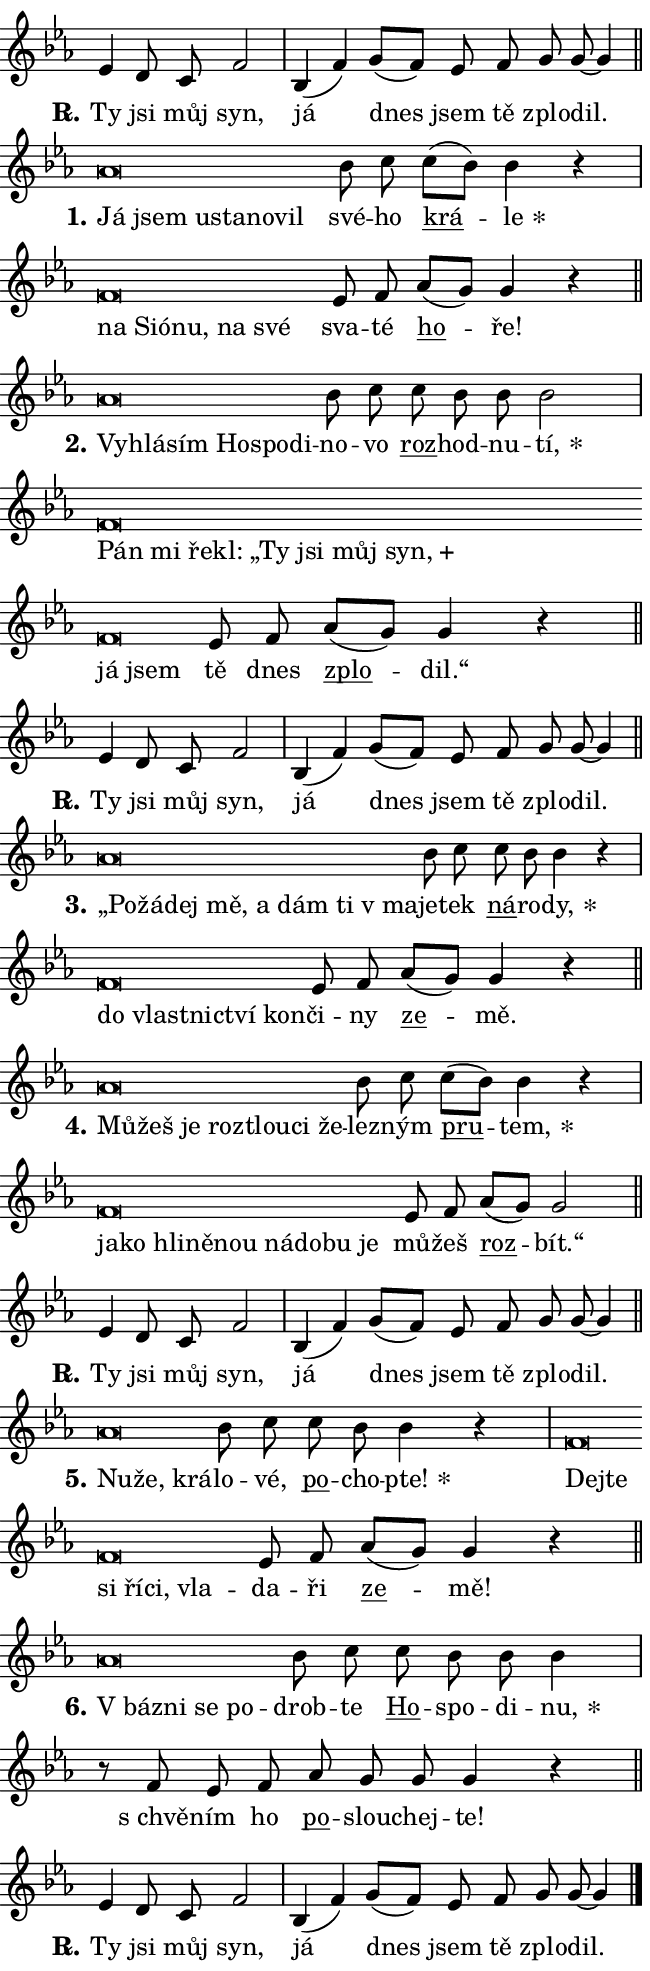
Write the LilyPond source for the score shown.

\version "2.24.0"
\header { tagline = "" }
\paper {
  indent = 0\cm
  top-margin = 0\cm
  right-margin = 0.13\cm % to fit lyric hyphens
  bottom-margin = 0\cm
  left-margin = 0\cm
  paper-width = 11\cm
  page-breaking = #ly:one-page-breaking
  system-system-spacing.basic-distance = #11
  score-system-spacing.basic-distance = #11
  ragged-last = ##f
}


%% Author: Thomas Morley
%% https://lists.gnu.org/archive/html/lilypond-user/2020-05/msg00002.html
#(define (line-position grob)
"Returns position of @var[grob} in current system:
   @code{'start}, if at first time-step
   @code{'end}, if at last time-step
   @code{'middle} otherwise
"
  (let* ((col (ly:item-get-column grob))
         (ln (ly:grob-object col 'left-neighbor))
         (rn (ly:grob-object col 'right-neighbor))
         (col-to-check-left (if (ly:grob? ln) ln col))
         (col-to-check-right (if (ly:grob? rn) rn col))
         (break-dir-left
           (and
             (ly:grob-property col-to-check-left 'non-musical #f)
             (ly:item-break-dir col-to-check-left)))
         (break-dir-right
           (and
             (ly:grob-property col-to-check-right 'non-musical #f)
             (ly:item-break-dir col-to-check-right))))
        (cond ((eqv? 1 break-dir-left) 'start)
              ((eqv? -1 break-dir-right) 'end)
              (else 'middle))))

#(define (tranparent-at-line-position vctor)
  (lambda (grob)
  "Relying on @code{line-position} select the relevant enry from @var{vctor}.
Used to determine transparency,"
    (case (line-position grob)
      ((end) (not (vector-ref vctor 0)))
      ((middle) (not (vector-ref vctor 1)))
      ((start) (not (vector-ref vctor 2))))))

noteHeadBreakVisibility =
#(define-music-function (break-visibility)(vector?)
"Makes @code{NoteHead}s transparent relying on @var{break-visibility}"
#{
  \override NoteHead.transparent =
    #(tranparent-at-line-position break-visibility)
#})

#(define delete-ledgers-for-transparent-note-heads
  (lambda (grob)
    "Reads whether a @code{NoteHead} is transparent.
If so this @code{NoteHead} is removed from @code{'note-heads} from
@var{grob}, which is supposed to be @code{LedgerLineSpanner}.
As a result ledgers are not printed for this @code{NoteHead}"
    (let* ((nhds-array (ly:grob-object grob 'note-heads))
           (nhds-list
             (if (ly:grob-array? nhds-array)
                 (ly:grob-array->list nhds-array)
                 '()))
           ;; Relies on the transparent-property being done before
           ;; Staff.LedgerLineSpanner.after-line-breaking is executed.
           ;; This is fragile ...
           (to-keep
             (remove
               (lambda (nhd)
                 (ly:grob-property nhd 'transparent #f))
               nhds-list)))
      ;; TODO find a better method to iterate over grob-arrays, similiar
      ;; to filter/remove etc for lists
      ;; For now rebuilt from scratch
      (set! (ly:grob-object grob 'note-heads)  '())
      (for-each
        (lambda (nhd)
          (ly:pointer-group-interface::add-grob grob 'note-heads nhd))
        to-keep))))

squashNotes = {
  \override NoteHead.X-extent = #'(-0.2 . 0.2)
  \override NoteHead.Y-extent = #'(-0.75 . 0)
  \override NoteHead.stencil =
    #(lambda (grob)
       (let ((pos (ly:grob-property grob 'staff-position)))
         (begin
           (if (< pos -7) (display "ERROR: Lower brevis then expected\n") (display ""))
           (if (<= pos -6) ly:text-interface::print ly:note-head::print))))
}
unSquashNotes = {
  \revert NoteHead.X-extent
  \revert NoteHead.Y-extent
  \revert NoteHead.stencil
}

hideNotes = \noteHeadBreakVisibility #begin-of-line-visible
unHideNotes = \noteHeadBreakVisibility #all-visible

% work-around for resetting accidentals
% https://lilypond.org/doc/v2.23/Documentation/notation/displaying-rhythms#unmetered-music
cadenzaMeasure = {
  \cadenzaOff
  \partial 1024 s1024
  \cadenzaOn
}

#(define-markup-command (accent layout props text) (markup?)
  "Underline accented syllable"
  (interpret-markup layout props
    #{\markup \override #'(offset . 4.3) \underline { #text }#}))

responsum = \markup \concat {
  "R" \hspace #-1.05 \path #0.1 #'((moveto 0 0.07) (lineto 0.9 0.8)) \hspace #0.05 "."
}

spaceSize = #0.6828661417322834 % exact space size for TeX Gyre Schola

\layout {
  \context {
    \Staff
    \remove "Time_signature_engraver"
    \override LedgerLineSpanner.after-line-breaking = #delete-ledgers-for-transparent-note-heads
  }
  \context {
    \Lyrics {
      \override LyricSpace.minimum-distance = \spaceSize
      \override LyricText.font-name = #"TeX Gyre Schola"
      \override LyricText.font-size = 1
      \override StanzaNumber.font-name = #"TeX Gyre Schola Bold"
      \override StanzaNumber.font-size = 1
    }
  }
  \context {
    \Score 
    \override NoteHead.text =
      #(lambda (grob) 
        (let ((pos (ly:grob-property grob 'staff-position)))
          #{\markup {
            \combine
              \halign #-0.55 \raise #(if (= pos -6) 0 0.5) \override #'(thickness . 2) \draw-line #'(3.2 . 0)
              \musicglyph "noteheads.sM1"
          }#}))
  }
}

% magnetic-lyrics.ily
%
%   written by
%     Jean Abou Samra <jean@abou-samra.fr>
%     Werner Lemberg <wl@gnu.org>
%
%   adapted by
%     Jiri Hon <jiri.hon@gmail.com>
%
% Version 2022-Apr-15

% https://www.mail-archive.com/lilypond-user@gnu.org/msg149350.html

#(define (Left_hyphen_pointer_engraver context)
   "Collect syllable-hyphen-syllable occurrences in lyrics and store
them in properties.  This engraver only looks to the left.  For
example, if the lyrics input is @code{foo -- bar}, it does the
following.

@itemize @bullet
@item
Set the @code{text} property of the @code{LyricHyphen} grob between
@q{foo} and @q{bar} to @code{foo}.

@item
Set the @code{left-hyphen} property of the @code{LyricText} grob with
text @q{foo} to the @code{LyricHyphen} grob between @q{foo} and
@q{bar}.
@end itemize

Use this auxiliary engraver in combination with the
@code{lyric-@/text::@/apply-@/magnetic-@/offset!} hook."
   (let ((hyphen #f)
         (text #f))
     (make-engraver
      (acknowledgers
       ((lyric-syllable-interface engraver grob source-engraver)
        (set! text grob)))
      (end-acknowledgers
       ((lyric-hyphen-interface engraver grob source-engraver)
        ;(when (not (grob::has-interface grob 'lyric-space-interface))
          (set! hyphen grob)));)
      ((stop-translation-timestep engraver)
       (when (and text hyphen)
         (ly:grob-set-object! text 'left-hyphen hyphen))
       (set! text #f)
       (set! hyphen #f)))))

#(define (lyric-text::apply-magnetic-offset! grob)
   "If the space between two syllables is less than the value in
property @code{LyricText@/.details@/.squash-threshold}, move the right
syllable to the left so that it gets concatenated with the left
syllable.

Use this function as a hook for
@code{LyricText@/.after-@/line-@/breaking} if the
@code{Left_@/hyphen_@/pointer_@/engraver} is active."
   (let ((hyphen (ly:grob-object grob 'left-hyphen #f)))
     (when hyphen
       (let ((left-text (ly:spanner-bound hyphen LEFT)))
         (when (grob::has-interface left-text 'lyric-syllable-interface)
           (let* ((common (ly:grob-common-refpoint grob left-text X))
                  (this-x-ext (ly:grob-extent grob common X))
                  (left-x-ext
                   (begin
                     ;; Trigger magnetism for left-text.
                     (ly:grob-property left-text 'after-line-breaking)
                     (ly:grob-extent left-text common X)))
                  ;; `delta` is the gap width between two syllables.
                  (delta (- (interval-start this-x-ext)
                            (interval-end left-x-ext)))
                  (details (ly:grob-property grob 'details))
                  (threshold (assoc-get 'squash-threshold details 0.2)))
             (when (< delta threshold)
               (let* (;; We have to manipulate the input text so that
                      ;; ligatures crossing syllable boundaries are not
                      ;; disabled.  For languages based on the Latin
                      ;; script this is essentially a beautification.
                      ;; However, for non-Western scripts it can be a
                      ;; necessity.
                      (lt (ly:grob-property left-text 'text))
                      (rt (ly:grob-property grob 'text))
                      (is-space (grob::has-interface hyphen 'lyric-space-interface))
                      (space (if is-space " " ""))
                      (extra-delta (if is-space spaceSize 0))
                      ;; Append new syllable.
                      (ltrt-space (if (and (string? lt) (string? rt))
                                (string-append lt space rt)
                                (make-concat-markup (list lt space rt))))
                      ;; Right-align `ltrt` to the right side.
                      (ltrt-space-markup (grob-interpret-markup
                               grob
                               (make-translate-markup
                                (cons (interval-length this-x-ext) 0)
                                (make-right-align-markup ltrt-space)))))
                 (begin
                   ;; Don't print `left-text`.
                   (ly:grob-set-property! left-text 'stencil #f)
                   ;; Set text and stencil (which holds all collected
                   ;; syllables so far) and shift it to the left.
                   (ly:grob-set-property! grob 'text ltrt-space)
                   (ly:grob-set-property! grob 'stencil ltrt-space-markup)
                   (ly:grob-translate-axis! grob (- (- delta extra-delta)) X))))))))))


#(define (lyric-hyphen::displace-bounds-first grob)
   ;; Make very sure this callback isn't triggered too early.
   (let ((left (ly:spanner-bound grob LEFT))
         (right (ly:spanner-bound grob RIGHT)))
     (ly:grob-property left 'after-line-breaking)
     (ly:grob-property right 'after-line-breaking)
     (ly:lyric-hyphen::print grob)))

squashThreshold = #0.4

\layout {
  \context {
    \Lyrics
    \consists #Left_hyphen_pointer_engraver
    \override LyricText.after-line-breaking =
      #lyric-text::apply-magnetic-offset!
    \override LyricHyphen.stencil = #lyric-hyphen::displace-bounds-first
    \override LyricText.details.squash-threshold = \squashThreshold
    \override LyricHyphen.minimum-distance = 0
    \override LyricHyphen.minimum-length = \squashThreshold
  }
}

squashText = \override LyricText.details.squash-threshold = 9999
unSquashText = \override LyricText.details.squash-threshold = \squashThreshold

leftText = \override LyricText.self-alignment-X = #LEFT
unLeftText = \revert LyricText.self-alignment-X

starOffset = #(lambda (grob) 
                (let ((x_offset (ly:self-alignment-interface::aligned-on-x-parent grob)))
                  (if (= x_offset 0) 0 (+ x_offset 1.2))))

star = #(define-music-function (syllable)(string?)
"Append star separator at the end of a syllable"
#{
  \once \override LyricText.X-offset = #starOffset
  \lyricmode { \markup {
    #syllable
    \override #'((font-name . "TeX Gyre Schola Bold")) \hspace #0.2 \lower #0.65 \larger "*"
  } }
#})

starAccent = #(define-music-function (syllable)(string?)
"Append star separator at the end of a syllable and make accent"
#{
  \once \override LyricText.X-offset = #starOffset
  \lyricmode { \markup {
    \accent #syllable
    \override #'((font-name . "TeX Gyre Schola Bold")) \hspace #0.2 \lower #0.65 \larger "*"
  } }
#})

breath = #(define-music-function (syllable)(string?)
"Append breathing indicator at the end of a syllable"
#{
  \lyricmode { \markup { #syllable "+" } }
#})

optionalBreath = #(define-music-function (syllable)(string?)
"Append optional breathing indicator at the end of a syllable"
#{
  \lyricmode { \markup { #syllable "(+)" } }
#})


\score {
    <<
        \new Voice = "melody" { \cadenzaOn \key es \major \relative { es'4 d8 c f2 \cadenzaMeasure \bar "|" bes,4( f') \bar "" g8[( f)] es f g g~ g4 \cadenzaMeasure \bar "||" \break } }
        \new Lyrics \lyricsto "melody" { \lyricmode { \set stanza = \responsum
Ty jsi můj syn, já dnes jsem tě zplo -- dil. } }
    >>
    \layout {}
}

\score {
    <<
        \new Voice = "melody" { \cadenzaOn \key es \major \relative { \squashNotes as'\breve*1/16 \hideNotes \breve*1/16 \bar "" \breve*1/16 \bar "" \breve*1/16 \bar "" \breve*1/16 \breve*1/16 \bar "" \unHideNotes \unSquashNotes bes8 c \bar "" c[( bes)] bes4 r \cadenzaMeasure \bar "|" \squashNotes f\breve*1/16 \hideNotes \breve*1/16 \bar "" \breve*1/16 \bar "" \breve*1/16 \bar "" \breve*1/16 \breve*1/16 \bar "" \unHideNotes \unSquashNotes es8 f \bar "" as[( g)] g4 r \cadenzaMeasure \bar "||" \break } }
        \new Lyrics \lyricsto "melody" { \lyricmode { \set stanza = "1."
\leftText Já \squashText jsem u -- sta -- no -- vil \unLeftText \unSquashText své -- ho \markup \accent krá -- \star le \leftText na \squashText Si -- ó -- nu, na své \unLeftText \unSquashText sva -- té \markup \accent ho -- ře! } }
    >>
    \layout {}
}

\score {
    <<
        \new Voice = "melody" { \cadenzaOn \key es \major \relative { \squashNotes as'\breve*1/16 \hideNotes \breve*1/16 \bar "" \breve*1/16 \bar "" \breve*1/16 \bar "" \breve*1/16 \breve*1/16 \bar "" \unHideNotes \unSquashNotes bes8 c \bar "" c bes bes bes2 \cadenzaMeasure \bar "|" \squashNotes f\breve*1/16 \hideNotes \breve*1/16 \bar "" \breve*1/16 \bar "" \breve*1/16 \bar "" \breve*1/16 \bar "" \breve*1/16 \bar "" \breve*1/16 \bar "" \breve*1/16 \bar "" \breve*1/16 \breve*1/16 \bar "" \unHideNotes \unSquashNotes es8 f \bar "" as[( g)] g4 r \cadenzaMeasure \bar "||" \break } }
        \new Lyrics \lyricsto "melody" { \lyricmode { \set stanza = "2."
\leftText Vy -- \squashText hlá -- sím Ho -- spo -- di -- \unLeftText \unSquashText no -- vo \markup \accent roz -- hod -- nu -- \star tí, \leftText Pán \squashText mi ře -- kl: „Ty jsi můj \breath "syn," já jsem \unLeftText \unSquashText tě dnes \markup \accent zplo -- dil.“ } }
    >>
    \layout {}
}

\score {
    <<
        \new Voice = "melody" { \cadenzaOn \key es \major \relative { es'4 d8 c f2 \cadenzaMeasure \bar "|" bes,4( f') \bar "" g8[( f)] es f g g~ g4 \cadenzaMeasure \bar "||" \break } }
        \new Lyrics \lyricsto "melody" { \lyricmode { \set stanza = \responsum
Ty jsi můj syn, já dnes jsem tě zplo -- dil. } }
    >>
    \layout {}
}

\score {
    <<
        \new Voice = "melody" { \cadenzaOn \key es \major \relative { \squashNotes as'\breve*1/16 \hideNotes \breve*1/16 \bar "" \breve*1/16 \bar "" \breve*1/16 \bar "" \breve*1/16 \bar "" \breve*1/16 \bar "" \breve*1/16 \breve*1/16 \bar "" \unHideNotes \unSquashNotes bes8 c \bar "" c bes bes4 r \cadenzaMeasure \bar "|" \squashNotes f\breve*1/16 \hideNotes \breve*1/16 \bar "" \breve*1/16 \bar "" \breve*1/16 \breve*1/16 \bar "" \unHideNotes \unSquashNotes es8 f \bar "" as[( g)] g4 r \cadenzaMeasure \bar "||" \break } }
        \new Lyrics \lyricsto "melody" { \lyricmode { \set stanza = "3."
\leftText „Po -- \squashText žá -- dej mě, a dám ti "v ma" -- \unLeftText \unSquashText je -- tek \markup \accent ná -- ro -- \star dy, \leftText do \squashText vlast -- nic -- tví kon -- \unLeftText \unSquashText či -- ny \markup \accent ze -- mě. } }
    >>
    \layout {}
}

\score {
    <<
        \new Voice = "melody" { \cadenzaOn \key es \major \relative { \squashNotes as'\breve*1/16 \hideNotes \breve*1/16 \bar "" \breve*1/16 \bar "" \breve*1/16 \bar "" \breve*1/16 \bar "" \breve*1/16 \breve*1/16 \bar "" \unHideNotes \unSquashNotes bes8 c \bar "" c[( bes)] bes4 r \cadenzaMeasure \bar "|" \squashNotes f\breve*1/16 \hideNotes \breve*1/16 \bar "" \breve*1/16 \bar "" \breve*1/16 \bar "" \breve*1/16 \bar "" \breve*1/16 \bar "" \breve*1/16 \bar "" \breve*1/16 \breve*1/16 \bar "" \unHideNotes \unSquashNotes es8 f \bar "" as[( g)] g2 \cadenzaMeasure \bar "||" \break } }
        \new Lyrics \lyricsto "melody" { \lyricmode { \set stanza = "4."
\leftText Mů -- \squashText žeš je roz -- tlou -- ci že -- \unLeftText \unSquashText lez -- ným \markup \accent pru -- \star tem, \leftText ja -- \squashText ko hli -- ně -- nou ná -- do -- bu je \unLeftText \unSquashText mů -- žeš \markup \accent roz -- bít.“ } }
    >>
    \layout {}
}

\score {
    <<
        \new Voice = "melody" { \cadenzaOn \key es \major \relative { es'4 d8 c f2 \cadenzaMeasure \bar "|" bes,4( f') \bar "" g8[( f)] es f g g~ g4 \cadenzaMeasure \bar "||" \break } }
        \new Lyrics \lyricsto "melody" { \lyricmode { \set stanza = \responsum
Ty jsi můj syn, já dnes jsem tě zplo -- dil. } }
    >>
    \layout {}
}

\score {
    <<
        \new Voice = "melody" { \cadenzaOn \key es \major \relative { \squashNotes as'\breve*1/16 \hideNotes \breve*1/16 \breve*1/16 \bar "" \unHideNotes \unSquashNotes bes8 c \bar "" c bes bes4 r \cadenzaMeasure \bar "|" \squashNotes f\breve*1/16 \hideNotes \breve*1/16 \bar "" \breve*1/16 \bar "" \breve*1/16 \bar "" \breve*1/16 \breve*1/16 \bar "" \unHideNotes \unSquashNotes es8 f \bar "" as[( g)] g4 r \cadenzaMeasure \bar "||" \break } }
        \new Lyrics \lyricsto "melody" { \lyricmode { \set stanza = "5."
\leftText Nu -- \squashText že, krá -- \unLeftText \unSquashText lo -- vé, \markup \accent po -- cho -- \star pte! \leftText Dej -- \squashText te si ří -- ci, vla -- \unLeftText \unSquashText da -- ři \markup \accent ze -- mě! } }
    >>
    \layout {}
}

\score {
    <<
        \new Voice = "melody" { \cadenzaOn \key es \major \relative { \squashNotes as'\breve*1/16 \hideNotes \breve*1/16 \bar "" \breve*1/16 \breve*1/16 \bar "" \unHideNotes \unSquashNotes bes8 c \bar "" c bes bes bes4 \cadenzaMeasure \bar "|" r8 f8 es8 f \bar "" as g g g4 r \cadenzaMeasure \bar "||" \break } }
        \new Lyrics \lyricsto "melody" { \lyricmode { \set stanza = "6."
\leftText "V báz" -- \squashText ni se po -- \unLeftText \unSquashText drob -- te \markup \accent Ho -- spo -- di -- \star nu, "s chvě" -- ním ho \markup \accent po -- slou -- chej -- te! } }
    >>
    \layout {}
}

\score {
    <<
        \new Voice = "melody" { \cadenzaOn \key es \major \relative { es'4 d8 c f2 \cadenzaMeasure \bar "|" bes,4( f') \bar "" g8[( f)] es f g g~ g4 \cadenzaMeasure \bar "||" \break } \bar "|." }
        \new Lyrics \lyricsto "melody" { \lyricmode { \set stanza = \responsum
Ty jsi můj syn, já dnes jsem tě zplo -- dil. } }
    >>
    \layout {}
}
